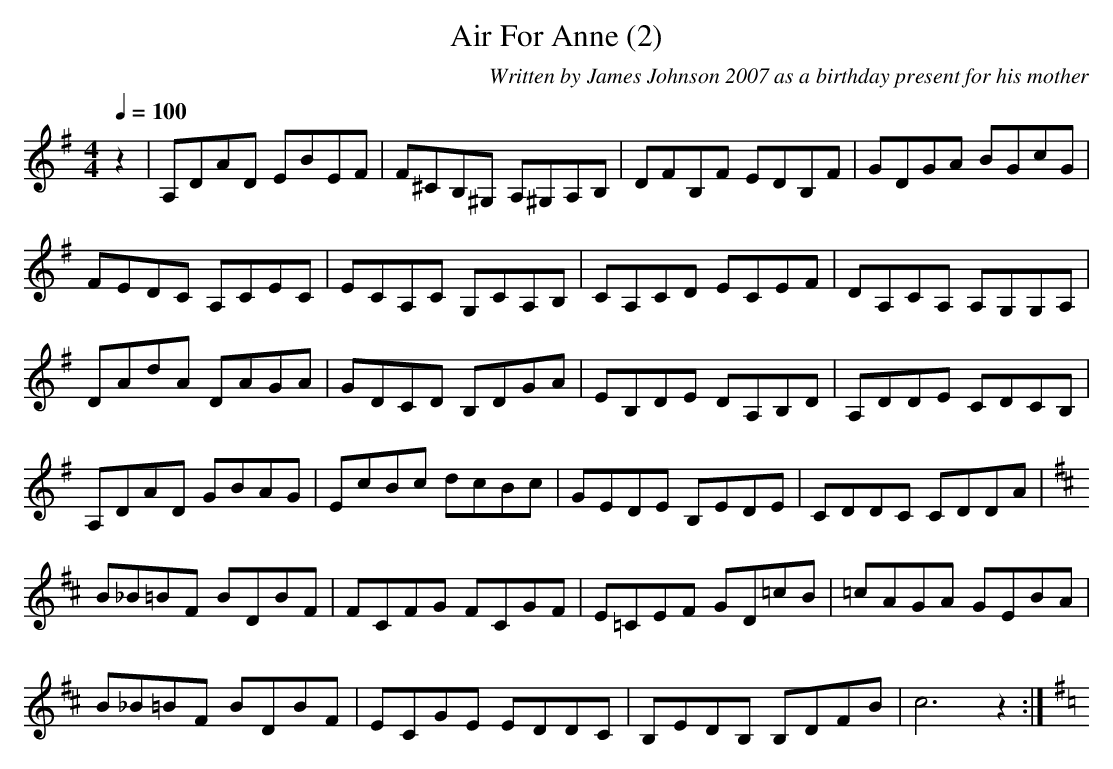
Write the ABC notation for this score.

X:1
T:Air For Anne (2)
C:Written by James Johnson 2007 as a birthday present for his mother
M:4/4
L:1/4
Q:100
K:G
z|A,/2,D/2A/2D/2 E/2B/2E/2F/2|F/2^C/2B,/2^G,/2 A,/2^G,/2A,/2B,/2|D/F/B,/F/ E/D/B,/F/|G/D/G/A/ B/G/c/G/|
F/E/D/C/ A,/C/E/C/|E/C/A,/C/ G,/C/A,/B,/|C/A,/C/D/ E/C/E/F/|D/A,/C/A,/ A,/G,/G,/A,/|
D/A/d/A/ D/A/G/A/|G/D/C/D/ B,/D/G/A/|E/B,/D/E/ D/A,/B,/D/|A,/d,/d,/e,/ c,/d,/c,/B,/|
A,/2,D/2A/2D/2 G/B/A/G/|E/c/B/c/ d/c/B/c/|G/E/D/E/ B,/E/D/E/|C/D/D/C/ C/D/D/A/|
K:D
B/_B/=B/F/ B/D/B/F/|F/C/F/G/ F/C/G/F/|E/=C/E/F/ G/D/=c/B/|=c/A/G/A/ G/E/B/A/|
B/_B/=B/F/ B/D/B/F/|E/C/G/E/ E/D/D/C/|B,/E/D/B,/ B,/D/F/B/|c3z:|
K:G
